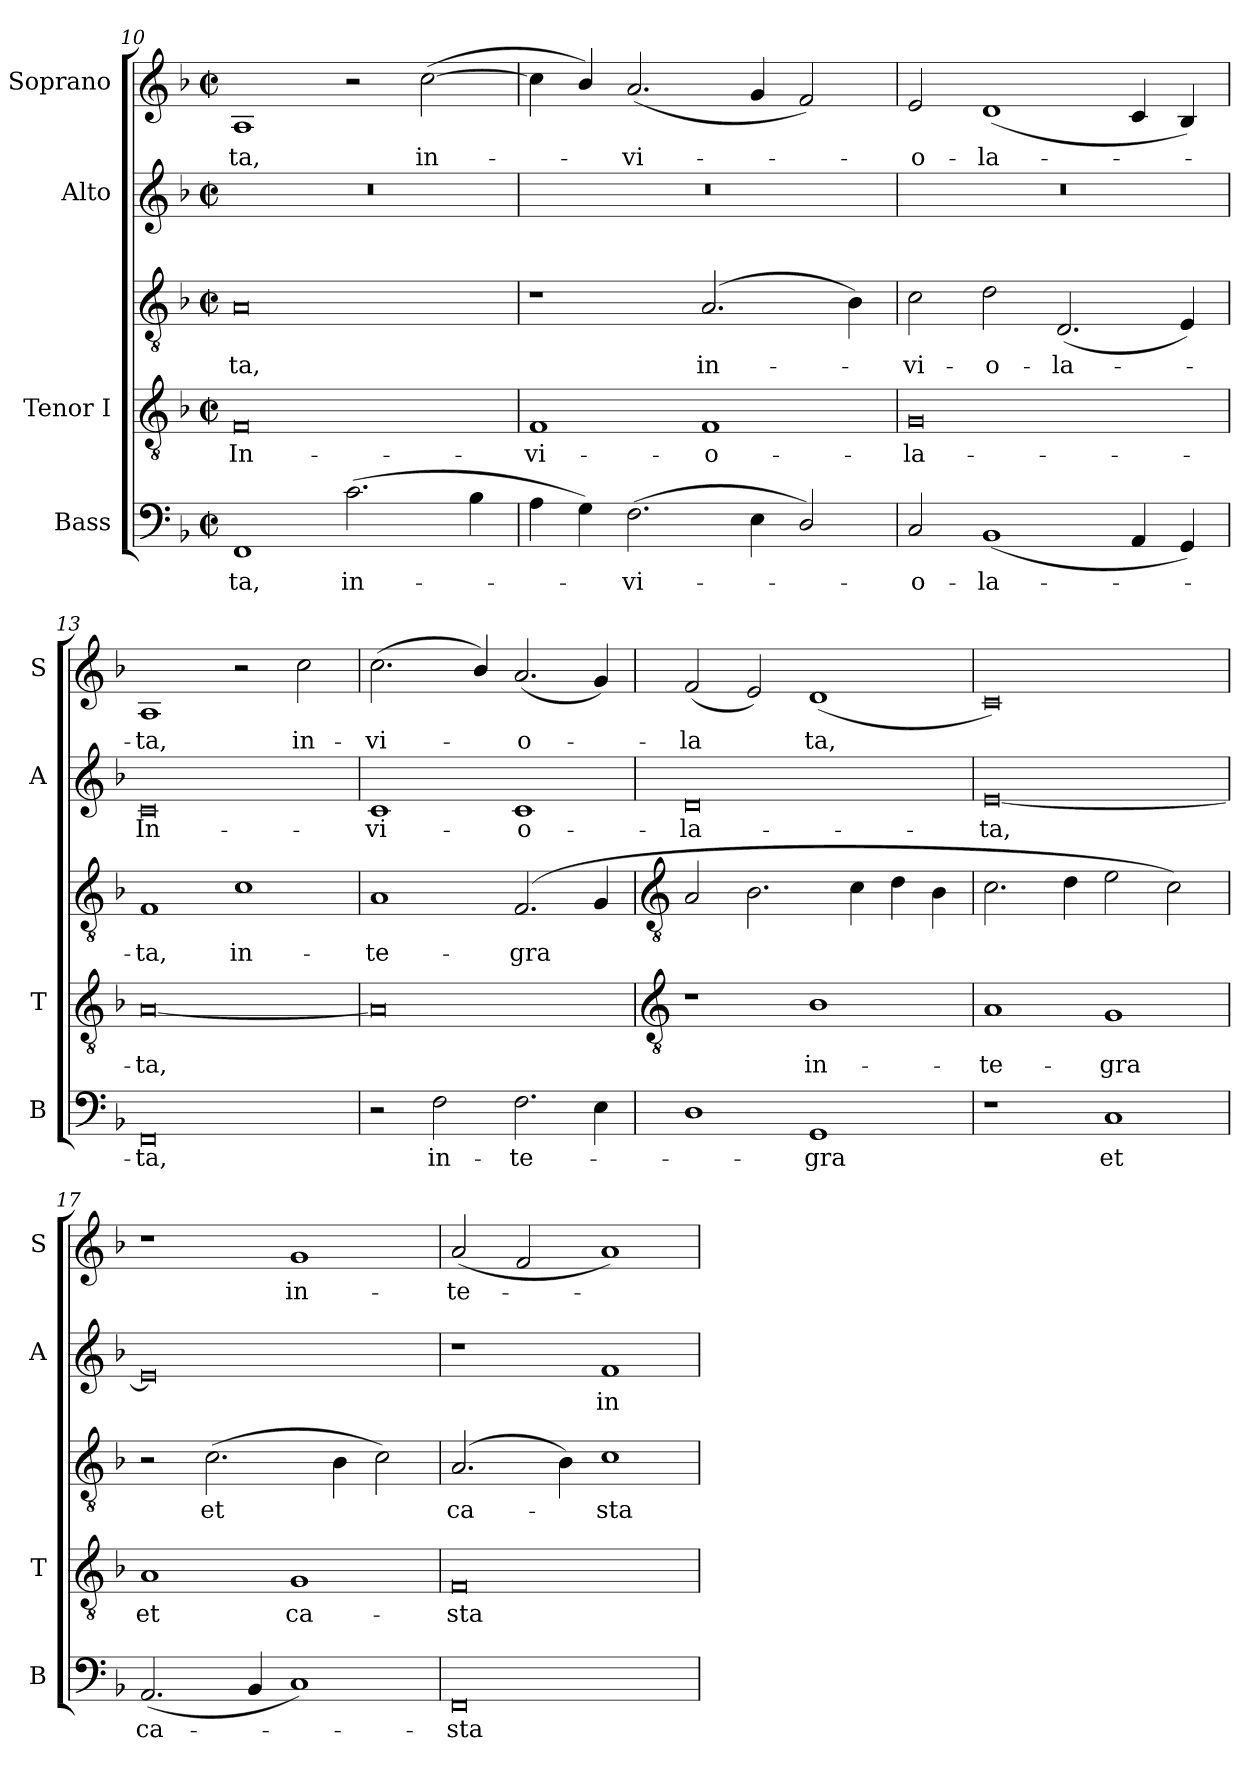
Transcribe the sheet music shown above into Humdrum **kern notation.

**kern	**text	**kern	**text	**kern	**text	**kern	**text	**kern	**text
*part4	*part4	*part3	*part3	*part3	*part3	*part2	*part2	*part1	*part1
*staff5	*staff5	*staff4	*staff4	*staff3	*staff3	*staff2	*staff2	*staff1	*staff1
*I"Bass	*	*I"Tenor I	*	*	*	*I"Alto	*	*I"Soprano	*
*I'B	*	*I'T	*	*	*	*I'A	*	*I'S	*
*clefF4	*	*clefGv2	*	*clefGv2	*	*clefG2	*	*clefG2	*
*k[b-]	*	*k[b-]	*	*k[b-]	*	*k[b-]	*	*k[b-]	*
*F:	*	*F:	*	*F:	*	*F:	*	*F:	*
*M4/2	*	*M4/2	*	*M4/2	*	*M4/2	*	*M4/2	*
*met(c|)	*	*met(c|)	*	*met(c|)	*	*met(c|)	*	*met(c|)	*
=10	=10	=10	=10	=10	=10	=10	=10	=10	=10
!	!LO:LY:b	!	!LO:LY:b	!	!LO:LY:b	!	!	!	!LO:LY:b
1FF	ta,	0F	In-	0A	-ta,	0r	.	1A	ta,
!	!LO:LY:b	!	!	!	!	!	!	!	!
(>2.c	in-	.	.	.	.	.	.	2r	.
!	!	!	!	!	!	!	!	!	!LO:LY:b
.	.	.	.	.	.	.	.	(>[2cc	in-
4B-	.	.	.	.	.	.	.	.	.
=11	=11	=11	=11	=11	=11	=11	=11	=11	=11
!	!	!	!LO:LY:b	!	!	!	!	!	!
4A	.	1F	vi-	1r	.	0r	.	4cc]	.
4G)	.	.	.	.	.	.	.	4b-/)	.
!	!LO:LY:b	!	!	!	!	!	!	!	!LO:LY:b
(>2.F	vi-	.	.	.	.	.	.	(<2.a	vi-
!	!	!	!LO:LY:b	!	!LO:LY:b	!	!	!	!
.	.	1F	-o-	(<2.A	-in-	.	.	.	.
4E	.	.	.	.	.	.	.	4g	.
2D/)	.	.	.	.	.	.	.	2f)	.
.	.	.	.	4B-)	.	.	.	.	.
=12	=12	=12	=12	=12	=12	=12	=12	=12	=12
!	!LO:LY:b	!	!LO:LY:b	!	!LO:LY:b	!	!	!	!LO:LY:b
2C	o-	0G	la-	2c	-vi-	0r	.	2e	o-
!	!LO:LY:b	!	!	!	!LO:LY:b	!	!	!	!LO:LY:b
(<1BB-	-la-	.	.	2d	-o-	.	.	(<1d	-la-
!	!	!	!	!	!LO:LY:b	!	!	!	!
.	.	.	.	(<2.D	-la-	.	.	.	.
4AA	.	.	.	.	.	.	.	4c	.
4GG)	.	.	.	4E)	.	.	.	4B-)	.
=13	=13	=13	=13	=13	=13	=13	=13	=13	=13
!	!LO:LY:b	!	!LO:LY:b	!	!LO:LY:b	!	!LO:LY:b	!	!LO:LY:b
0FF	ta,	[0A	-ta,	1F	-ta,	0c	In-	1A	ta,
!	!	!	!	!	!LO:LY:b	!	!	!	!
.	.	.	.	1c	in-	.	.	2r	.
!	!	!	!	!	!	!	!	!	!LO:LY:b
.	.	.	.	.	.	.	.	2cc	in-
=14	=14	=14	=14	=14	=14	=14	=14	=14	=14
!	!	!	!	!	!LO:LY:b	!	!LO:LY:b	!	!LO:LY:b
2r	.	0A]	.	1A	te-	1c	-vi-	(>2.cc	-vi-
!	!LO:LY:b	!	!	!	!	!	!	!	!
2F	in-	.	.	.	.	.	.	.	.
.	.	.	.	.	.	.	.	4b-/)	.
!	!LO:LY:b	!	!	!	!LO:LY:b	!	!LO:LY:b	!	!LO:LY:b
2.F	-te-	.	.	(>2.F	-gra	1c	-o-	(<2.a	o-
4E	.	.	.	4G	.	.	.	4g)	.
!!LO:LB:g=z
=15	=15	=15	=15	=15	=15	=15	=15	=15	=15
*	*	*clefGv2	*	*clefGv2	*	*	*	*	*
!	!	!	!	!	!	!	!LO:LY:b	!	!LO:LY:b
1D	.	1r	.	2A	.	0d	-la-	(<2f	la
.	.	.	.	2.B-	.	.	.	2e)	.
!	!LO:LY:b	!	!LO:LY:b	!	!	!	!	!	!LO:LY:b
1GG	gra	1B-	in-	.	.	.	.	(<1d	ta,
.	.	.	.	4c	.	.	.	.	.
.	.	.	.	4d	.	.	.	.	.
.	.	.	.	4B-	.	.	.	.	.
=16	=16	=16	=16	=16	=16	=16	=16	=16	=16
!	!	!	!LO:LY:b	!	!	!	!LO:LY:b	!	!
1r	.	1A	-te-	2.c	.	[0e	-ta,	0c)	.
.	.	.	.	4d	.	.	.	.	.
!	!LO:LY:b	!	!LO:LY:b	!	!	!	!	!	!
1C	et	1G	-gra	2e	.	.	.	.	.
.	.	.	.	2c)	.	.	.	.	.
=17	=17	=17	=17	=17	=17	=17	=17	=17	=17
!	!LO:LY:b	!	!LO:LY:b	!	!	!	!	!	!
(<2.AA	ca-	1A	et	2r	.	0e]	.	1r	.
!	!	!	!	!	!LO:LY:b	!	!	!	!
.	.	.	.	(>2.c	et	.	.	.	.
4BB-	.	.	.	.	.	.	.	.	.
!	!	!	!LO:LY:b	!	!	!	!	!	!LO:LY:b
1C)	.	1G	ca-	.	.	.	.	1g	in-
.	.	.	.	4B-	.	.	.	.	.
.	.	.	.	2c)	.	.	.	.	.
=18	=18	=18	=18	=18	=18	=18	=18	=18	=18
!	!LO:LY:b	!	!LO:LY:b	!	!LO:LY:b	!	!	!	!LO:LY:b
0FF	sta	0F	sta	(<2.A	-ca-	1r	.	(<2a	-te-
.	.	.	.	.	.	.	.	2f	.
.	.	.	.	4B-)	.	.	.	.	.
!	!	!	!	!	!LO:LY:b	!	!LO:LY:b	!	!
.	.	.	.	1c	sta	1f	in-	1a)	.
=	=	=	=	=	=	=	=	=	=
*-	*-	*-	*-	*-	*-	*-	*-	*-	*-
